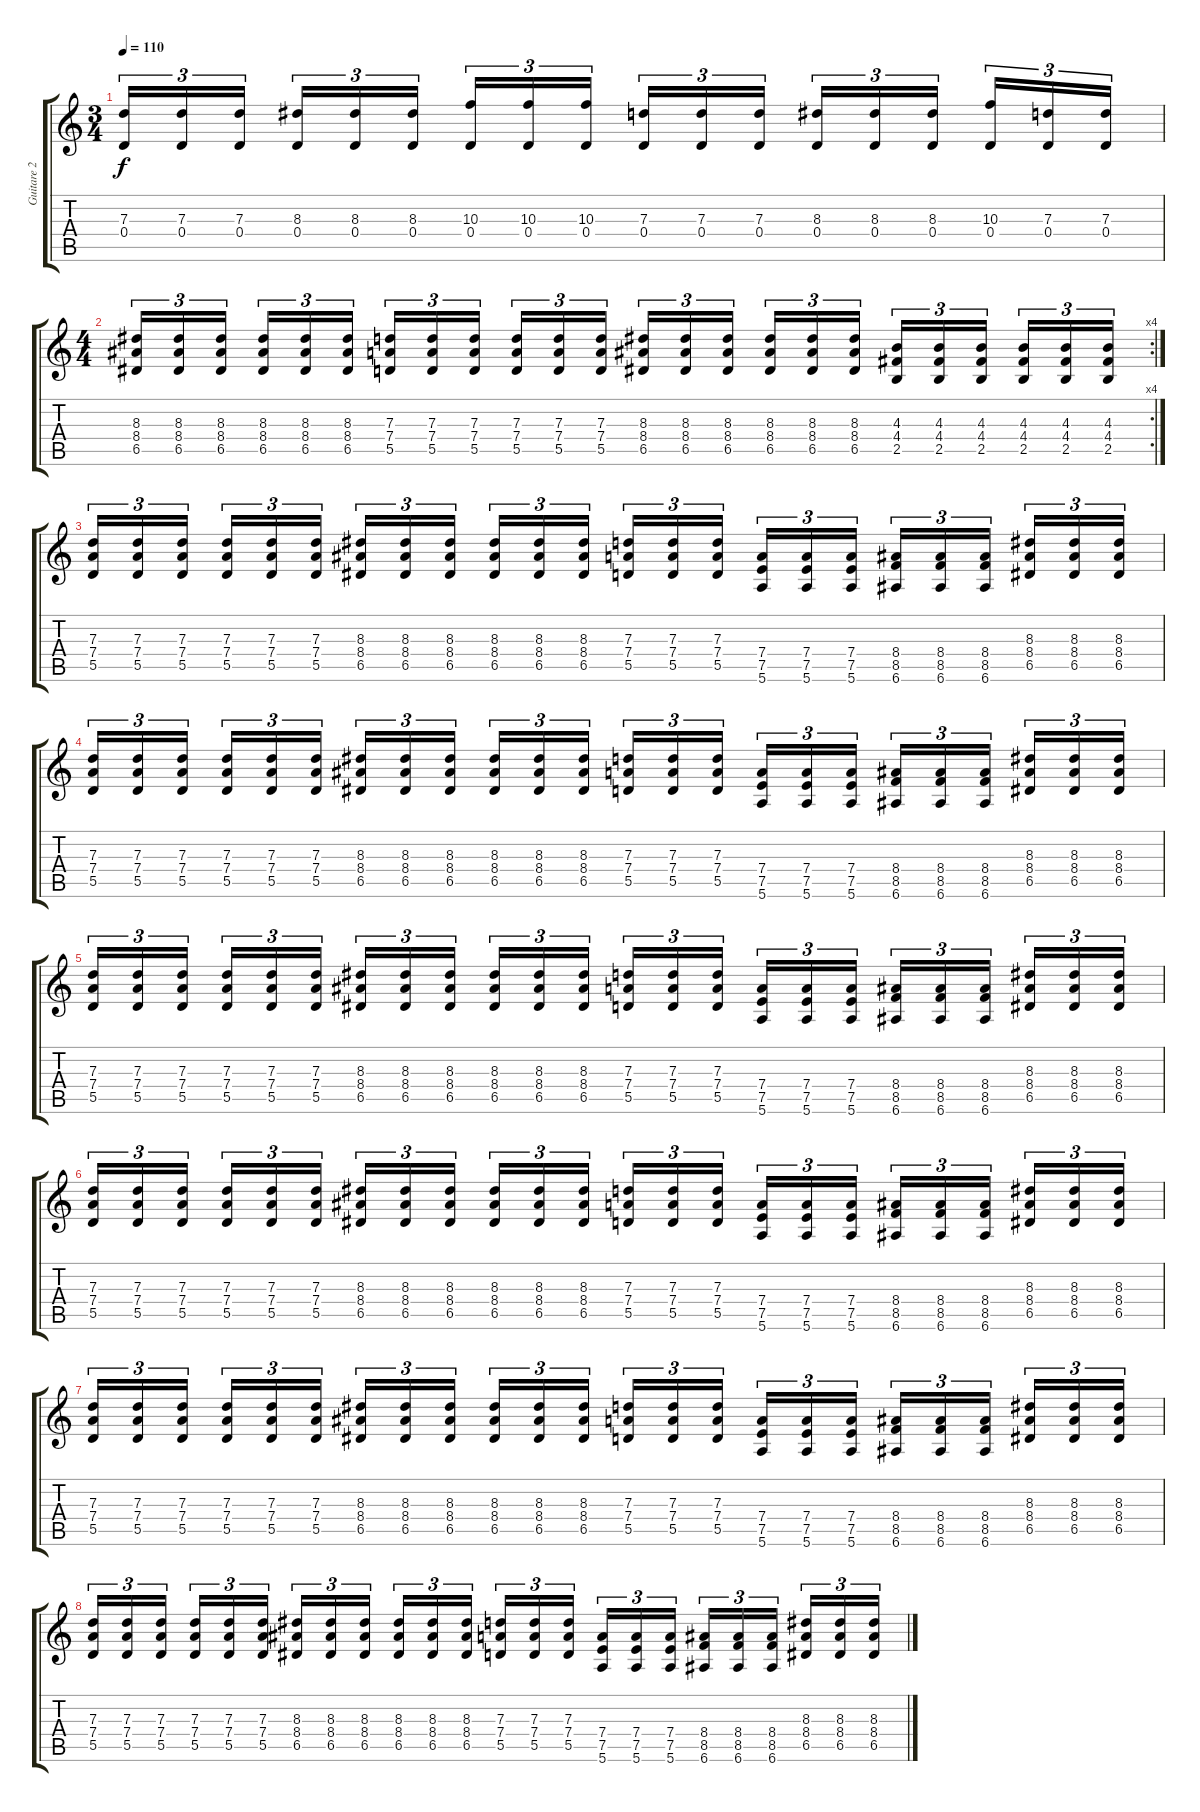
\track ("Guitare 2" "Guitare 2") {instrument distortionguitar}
\staff {score tabs}
\tuning (E4 B3 G3 D3 A2 E2) {hide}
\ts (3 4)
\tempo 110
\clef g2
\ks c
(7.3 0.4).16{tu (3 2) dy f} (7.3 0.4).16{tu (3 2)} (7.3 0.4).16{tu (3 2) beam splitsecondary} (8.3 0.4).16{tu (3 2)} (8.3 0.4).16{tu (3 2)} (8.3 0.4).16{tu (3 2)} (10.3 0.4).16{tu (3 2)} (10.3 0.4).16{tu (3 2)} (10.3 0.4).16{tu (3 2) beam splitsecondary} (7.3 0.4).16{tu (3 2)} (7.3 0.4).16{tu (3 2)} (7.3 0.4).16{tu (3 2)} (8.3 0.4).16{tu (3 2)} (8.3 0.4).16{tu (3 2)} (8.3 0.4).16{tu (3 2) beam splitsecondary} (10.3 0.4).16{tu (3 2)} (7.3 0.4).16{tu (3 2)} (7.3 0.4).16{tu (3 2)} |
\rc 4
\ts (4 4)
(8.3 8.4 6.5).16{tu (3 2)} (8.3 8.4 6.5).16{tu (3 2)} (8.3 8.4 6.5).16{tu (3 2) beam splitsecondary} (8.3 8.4 6.5).16{tu (3 2)} (8.3 8.4 6.5).16{tu (3 2)} (8.3 8.4 6.5).16{tu (3 2)} (7.3 7.4 5.5).16{tu (3 2)} (7.3 7.4 5.5).16{tu (3 2)} (7.3 7.4 5.5).16{tu (3 2) beam splitsecondary} (7.3 7.4 5.5).16{tu (3 2)} (7.3 7.4 5.5).16{tu (3 2)} (7.3 7.4 5.5).16{tu (3 2)} (8.3 8.4 6.5).16{tu (3 2)} (8.3 8.4 6.5).16{tu (3 2)} (8.3 8.4 6.5).16{tu (3 2) beam splitsecondary} (8.3 8.4 6.5).16{tu (3 2)} (8.3 8.4 6.5).16{tu (3 2)} (8.3 8.4 6.5).16{tu (3 2)} (4.3 4.4 2.5).16{tu (3 2)} (4.3 4.4 2.5).16{tu (3 2)} (4.3 4.4 2.5).16{tu (3 2) beam splitsecondary} (4.3 4.4 2.5).16{tu (3 2)} (4.3 4.4 2.5).16{tu (3 2)} (4.3 4.4 2.5).16{tu (3 2)} |
(7.3 7.4 5.5).16{tu (3 2)} (7.3 7.4 5.5).16{tu (3 2)} (7.3 7.4 5.5).16{tu (3 2) beam splitsecondary} (7.3 7.4 5.5).16{tu (3 2)} (7.3 7.4 5.5).16{tu (3 2)} (7.3 7.4 5.5).16{tu (3 2)} (8.3 8.4 6.5).16{tu (3 2)} (8.3 8.4 6.5).16{tu (3 2)} (8.3 8.4 6.5).16{tu (3 2) beam splitsecondary} (8.3 8.4 6.5).16{tu (3 2)} (8.3 8.4 6.5).16{tu (3 2)} (8.3 8.4 6.5).16{tu (3 2)} (7.3 7.4 5.5).16{tu (3 2)} (7.3 7.4 5.5).16{tu (3 2)} (7.3 7.4 5.5).16{tu (3 2) beam splitsecondary} (7.4 7.5 5.6).16{tu (3 2)} (7.4 7.5 5.6).16{tu (3 2)} (7.4 7.5 5.6).16{tu (3 2)} (8.4 8.5 6.6).16{tu (3 2)} (8.4 8.5 6.6).16{tu (3 2)} (8.4 8.5 6.6).16{tu (3 2) beam splitsecondary} (8.3 8.4 6.5).16{tu (3 2)} (8.3 8.4 6.5).16{tu (3 2)} (8.3 8.4 6.5).16{tu (3 2)} |
(7.3 7.4 5.5).16{tu (3 2)} (7.3 7.4 5.5).16{tu (3 2)} (7.3 7.4 5.5).16{tu (3 2) beam splitsecondary} (7.3 7.4 5.5).16{tu (3 2)} (7.3 7.4 5.5).16{tu (3 2)} (7.3 7.4 5.5).16{tu (3 2)} (8.3 8.4 6.5).16{tu (3 2)} (8.3 8.4 6.5).16{tu (3 2)} (8.3 8.4 6.5).16{tu (3 2) beam splitsecondary} (8.3 8.4 6.5).16{tu (3 2)} (8.3 8.4 6.5).16{tu (3 2)} (8.3 8.4 6.5).16{tu (3 2)} (7.3 7.4 5.5).16{tu (3 2)} (7.3 7.4 5.5).16{tu (3 2)} (7.3 7.4 5.5).16{tu (3 2) beam splitsecondary} (7.4 7.5 5.6).16{tu (3 2)} (7.4 7.5 5.6).16{tu (3 2)} (7.4 7.5 5.6).16{tu (3 2)} (8.4 8.5 6.6).16{tu (3 2)} (8.4 8.5 6.6).16{tu (3 2)} (8.4 8.5 6.6).16{tu (3 2) beam splitsecondary} (8.3 8.4 6.5).16{tu (3 2)} (8.3 8.4 6.5).16{tu (3 2)} (8.3 8.4 6.5).16{tu (3 2)} |
(7.3 7.4 5.5).16{tu (3 2)} (7.3 7.4 5.5).16{tu (3 2)} (7.3 7.4 5.5).16{tu (3 2) beam splitsecondary} (7.3 7.4 5.5).16{tu (3 2)} (7.3 7.4 5.5).16{tu (3 2)} (7.3 7.4 5.5).16{tu (3 2)} (8.3 8.4 6.5).16{tu (3 2)} (8.3 8.4 6.5).16{tu (3 2)} (8.3 8.4 6.5).16{tu (3 2) beam splitsecondary} (8.3 8.4 6.5).16{tu (3 2)} (8.3 8.4 6.5).16{tu (3 2)} (8.3 8.4 6.5).16{tu (3 2)} (7.3 7.4 5.5).16{tu (3 2)} (7.3 7.4 5.5).16{tu (3 2)} (7.3 7.4 5.5).16{tu (3 2) beam splitsecondary} (7.4 7.5 5.6).16{tu (3 2)} (7.4 7.5 5.6).16{tu (3 2)} (7.4 7.5 5.6).16{tu (3 2)} (8.4 8.5 6.6).16{tu (3 2)} (8.4 8.5 6.6).16{tu (3 2)} (8.4 8.5 6.6).16{tu (3 2) beam splitsecondary} (8.3 8.4 6.5).16{tu (3 2)} (8.3 8.4 6.5).16{tu (3 2)} (8.3 8.4 6.5).16{tu (3 2)} |
(7.3 7.4 5.5).16{tu (3 2)} (7.3 7.4 5.5).16{tu (3 2)} (7.3 7.4 5.5).16{tu (3 2) beam splitsecondary} (7.3 7.4 5.5).16{tu (3 2)} (7.3 7.4 5.5).16{tu (3 2)} (7.3 7.4 5.5).16{tu (3 2)} (8.3 8.4 6.5).16{tu (3 2)} (8.3 8.4 6.5).16{tu (3 2)} (8.3 8.4 6.5).16{tu (3 2) beam splitsecondary} (8.3 8.4 6.5).16{tu (3 2)} (8.3 8.4 6.5).16{tu (3 2)} (8.3 8.4 6.5).16{tu (3 2)} (7.3 7.4 5.5).16{tu (3 2)} (7.3 7.4 5.5).16{tu (3 2)} (7.3 7.4 5.5).16{tu (3 2) beam splitsecondary} (7.4 7.5 5.6).16{tu (3 2)} (7.4 7.5 5.6).16{tu (3 2)} (7.4 7.5 5.6).16{tu (3 2)} (8.4 8.5 6.6).16{tu (3 2)} (8.4 8.5 6.6).16{tu (3 2)} (8.4 8.5 6.6).16{tu (3 2) beam splitsecondary} (8.3 8.4 6.5).16{tu (3 2)} (8.3 8.4 6.5).16{tu (3 2)} (8.3 8.4 6.5).16{tu (3 2)} |
(7.3 7.4 5.5).16{tu (3 2)} (7.3 7.4 5.5).16{tu (3 2)} (7.3 7.4 5.5).16{tu (3 2) beam splitsecondary} (7.3 7.4 5.5).16{tu (3 2)} (7.3 7.4 5.5).16{tu (3 2)} (7.3 7.4 5.5).16{tu (3 2)} (8.3 8.4 6.5).16{tu (3 2)} (8.3 8.4 6.5).16{tu (3 2)} (8.3 8.4 6.5).16{tu (3 2) beam splitsecondary} (8.3 8.4 6.5).16{tu (3 2)} (8.3 8.4 6.5).16{tu (3 2)} (8.3 8.4 6.5).16{tu (3 2)} (7.3 7.4 5.5).16{tu (3 2)} (7.3 7.4 5.5).16{tu (3 2)} (7.3 7.4 5.5).16{tu (3 2) beam splitsecondary} (7.4 7.5 5.6).16{tu (3 2)} (7.4 7.5 5.6).16{tu (3 2)} (7.4 7.5 5.6).16{tu (3 2)} (8.4 8.5 6.6).16{tu (3 2)} (8.4 8.5 6.6).16{tu (3 2)} (8.4 8.5 6.6).16{tu (3 2) beam splitsecondary} (8.3 8.4 6.5).16{tu (3 2)} (8.3 8.4 6.5).16{tu (3 2)} (8.3 8.4 6.5).16{tu (3 2)} |
(7.3 7.4 5.5).16{tu (3 2)} (7.3 7.4 5.5).16{tu (3 2)} (7.3 7.4 5.5).16{tu (3 2) beam splitsecondary} (7.3 7.4 5.5).16{tu (3 2)} (7.3 7.4 5.5).16{tu (3 2)} (7.3 7.4 5.5).16{tu (3 2)} (8.3 8.4 6.5).16{tu (3 2)} (8.3 8.4 6.5).16{tu (3 2)} (8.3 8.4 6.5).16{tu (3 2) beam splitsecondary} (8.3 8.4 6.5).16{tu (3 2)} (8.3 8.4 6.5).16{tu (3 2)} (8.3 8.4 6.5).16{tu (3 2)} (7.3 7.4 5.5).16{tu (3 2)} (7.3 7.4 5.5).16{tu (3 2)} (7.3 7.4 5.5).16{tu (3 2) beam splitsecondary} (7.4 7.5 5.6).16{tu (3 2)} (7.4 7.5 5.6).16{tu (3 2)} (7.4 7.5 5.6).16{tu (3 2)} (8.4 8.5 6.6).16{tu (3 2)} (8.4 8.5 6.6).16{tu (3 2)} (8.4 8.5 6.6).16{tu (3 2) beam splitsecondary} (8.3 8.4 6.5).16{tu (3 2)} (8.3 8.4 6.5).16{tu (3 2)} (8.3 8.4 6.5).16{tu (3 2)}
